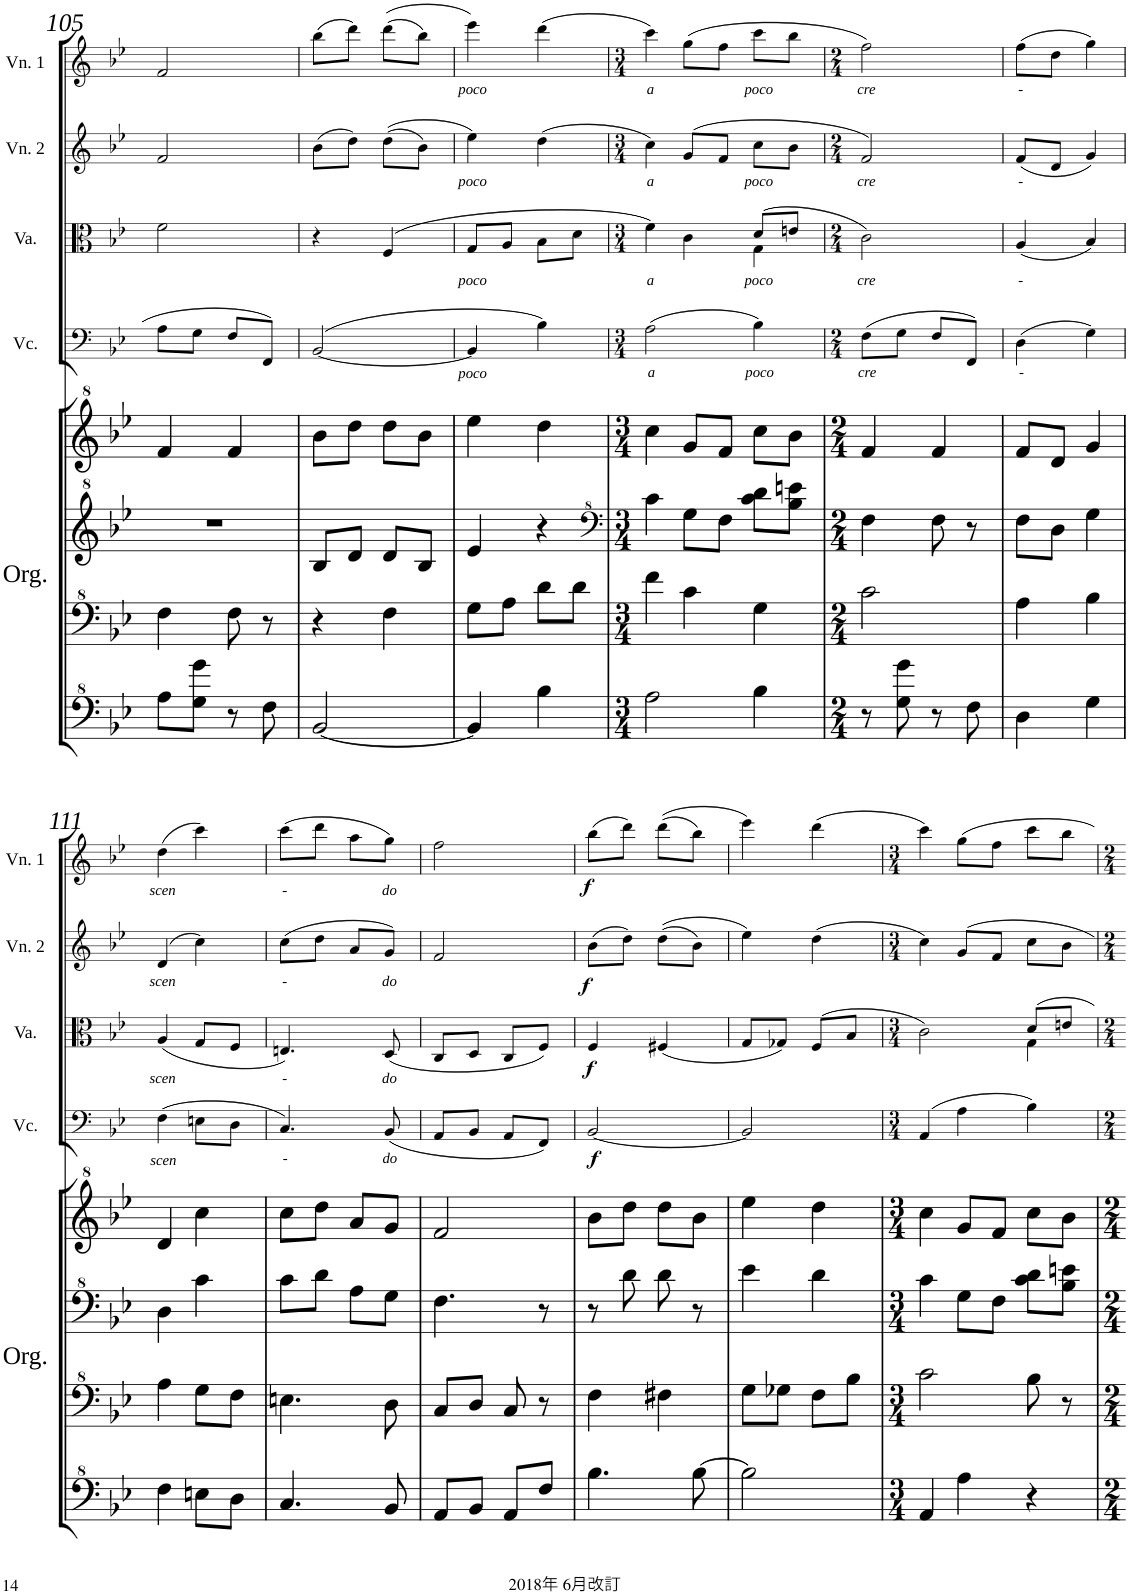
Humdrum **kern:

**kern	**kern	**kern	**kern	**kern	**text	**dynam	**kern	**text	**dynam	**kern	**text	**dynam	**kern	**text	**dynam
*part5	*part5	*part5	*part5	*part4	*part4	*part4	*part3	*part3	*part3	*part2	*part2	*part2	*part1	*part1	*part1
*staff8	*staff7	*staff6	*staff5	*staff4	*staff4	*staff4	*staff3	*staff3	*staff3	*staff2	*staff2	*staff2	*staff1	*staff1	*staff1
*I"Organ	*	*	*	*I"Violoncello	*	*	*I"Viola	*	*	*I"Violin 2	*	*	*I"Violin 1	*	*
*I'Org.	*	*	*	*I'Vc.	*	*	*I'Va.	*	*	*I'Vn. 2	*	*	*I'Vn. 1	*	*
!!LO:PB:g=z
*clefF^4	*clefF^4	*clefG^2	*clefG^2	*clefF4	*	*	*clefC3	*	*	*clefG2	*	*	*clefG2	*	*
*k[b-e-]	*k[b-e-]	*k[b-e-]	*k[b-e-]	*k[b-e-]	*	*	*k[b-e-]	*	*	*k[b-e-]	*	*	*k[b-e-]	*	*
*M2/4	*M2/4	*M2/4	*M2/4	*M2/4	*	*	*M2/4	*	*	*M2/4	*	*	*M2/4	*	*
=105	=105	=105	=105	=105	=105	=105	=105	=105	=105	=105	=105	=105	=105	=105	=105
8a\L	4f\	2r	4ff/	8A\L	.	.	2f\	.	.	2f/	.	.	2f/	.	.
8g\ 8gg\J	.	.	.	8G\J	.	.	.	.	.	.	.	.	.	.	.
8r	8f\	.	4ff/	8F/L	.	.	.	.	.	.	.	.	.	.	.
8f\	8r	.	.	8FF/J	.	.	.	.	.	.	.	.	.	.	.
=106	=106	=106	=106	=106	=106	=106	=106	=106	=106	=106	=106	=106	=106	=106	=106
[2B-/	4r	8b-/L	8bb-\L	([2BB-/	.	.	4r	.	.	(8b-\L	.	.	(8bb-\L	.	.
.	.	8dd/J	8ddd\J	.	.	.	.	.	.	8dd\J)	.	.	8ddd\J)	.	.
.	4f\	8dd/L	8ddd\L	.	.	.	(4F/	.	.	((8dd\L	.	.	((8ddd\L	.	.
.	.	8b-/J	8bb-\J	.	.	.	.	.	.	8b-\J)	.	.	8bb-\J)	.	.
=107	=107	=107	=107	=107	=107	=107	=107	=107	=107	=107	=107	=107	=107	=107	=107
!	!	!	!	!	!LO:LY:b	!	!	!LO:LY:b	!	!	!LO:LY:b	!	!	!LO:LY:b	!
4B-/]	8g\L	4ee-/	4eee-\	4BB-/]	poco	.	8G/L	poco	.	4ee-\)	poco	.	4eee-\)	poco	.
.	8a\J	.	.	.	.	.	8A/J	.	.	.	.	.	.	.	.
4b-\	8dd\L	4r	4ddd\	4B-\)	.	.	8B-\L	.	.	(4dd\	.	.	(4ddd\	.	.
.	8dd\J	.	.	.	.	.	8d\J	.	.	.	.	.	.	.	.
=108	=108	=108	=108	=108	=108	=108	=108	=108	=108	=108	=108	=108	=108	=108	=108
*	*	*clefF^4	*	*	*	*	*	*	*	*	*	*	*	*	*
*M3/4	*M3/4	*M3/4	*M3/4	*M3/4	*	*	*M3/4	*	*	*M3/4	*	*	*M3/4	*	*
!	!	!	!	!	!LO:LY:b	!	!	!LO:LY:b	!	!	!LO:LY:b	!	!	!LO:LY:b	!
*	*	*	*	*	*	*	*^	*	*	*	*	*	*	*	*
2a\	4ff\	4cc\	4ccc\	(2A\	a	.	4f\)	2ryy	a	.	4cc\)	a	.	4ccc\)	a	.
.	4cc\	8g\L	8gg/L	.	.	.	4c\	.	.	.	(8g/L	.	.	(8gg\L	.	.
.	.	8f\J	8ff/J	.	.	.	.	.	.	.	8f/J	.	.	8ff\J	.	.
!	!	!	!	!	!LO:LY:b	!	!	!	!LO:LY:b	!	!	!LO:LY:b	!	!	!LO:LY:b	!
4b-\	4g\	8cc\ 8dd\L	8ccc\L	4B-\)	poco	.	(8d/L	4G\	poco	.	8cc\L	poco	.	8ccc\L	poco	.
.	.	8b-\ 8een\J	8bb-\J	.	.	.	8en/J	.	.	.	8b-\J	.	.	8bb-\J	.	.
*	*	*	*	*	*	*	*v	*v	*	*	*	*	*	*	*	*
=109	=109	=109	=109	=109	=109	=109	=109	=109	=109	=109	=109	=109	=109	=109	=109
*M2/4	*M2/4	*M2/4	*M2/4	*M2/4	*	*	*M2/4	*	*	*M2/4	*	*	*M2/4	*	*
!	!	!	!	!	!LO:LY:b	!	!	!LO:LY:b	!	!	!LO:LY:b	!	!	!LO:LY:b	!
8r	2cc\	4f\	4ff/	(8F\L	cre	.	2c\)	cre	.	2f/)	cre	.	2ff\)	cre	.
8g\ 8gg\	.	.	.	8G\J	.	.	.	.	.	.	.	.	.	.	.
8r	.	8f\	4ff/	8F/L	.	.	.	.	.	.	.	.	.	.	.
8f\	.	8r	.	8FF/J)	.	.	.	.	.	.	.	.	.	.	.
=110	=110	=110	=110	=110	=110	=110	=110	=110	=110	=110	=110	=110	=110	=110	=110
!	!	!	!	!	!LO:LY:b	!	!	!LO:LY:b	!	!	!LO:LY:b	!	!	!LO:LY:b	!
4d\	4a\	8f\L	8ff/L	(4D\	-	.	(4A/	-	.	(8f/L	-	.	(8ff\L	-	.
.	.	8d\J	8dd/J	.	.	.	.	.	.	8d/J	.	.	8dd\J	.	.
4g\	4b-\	4g\	4gg/	4G\)	.	.	4B-/)	.	.	4g/)	.	.	4gg\)	.	.
!!LO:LB:g=z
=111	=111	=111	=111	=111	=111	=111	=111	=111	=111	=111	=111	=111	=111	=111	=111
!	!	!	!	!	!LO:LY:b	!	!	!LO:LY:b	!	!	!LO:LY:b	!	!	!LO:LY:b	!
4f\	4a\	4d\	4dd/	(4F\	scen	.	(4A/	scen	.	(4d/	scen	.	(4dd\	scen	.
8en\L	8g\L	4cc\	4ccc\	8En\L	.	.	8G/L	.	.	4cc\)	.	.	4ccc\)	.	.
8d\J	8f\J	.	.	8D\J	.	.	8F/J	.	.	.	.	.	.	.	.
=112	=112	=112	=112	=112	=112	=112	=112	=112	=112	=112	=112	=112	=112	=112	=112
!	!	!	!	!	!LO:LY:b	!	!	!LO:LY:b	!	!	!LO:LY:b	!	!	!LO:LY:b	!
4.c/	4.en\	8cc\L	8ccc\L	4.C/)	-	.	4.En/)	-	.	(8cc\L	-	.	(8ccc\L	-	.
.	.	8dd\J	8ddd\J	.	.	.	.	.	.	8dd\J	.	.	8ddd\J	.	.
.	.	8a\L	8aa/L	.	.	.	.	.	.	8a/L	.	.	8aa\L	.	.
!	!	!	!	!	!LO:LY:b	!	!	!LO:LY:b	!	!	!LO:LY:b	!	!	!LO:LY:b	!
8B-/	8d\	8g\J	8gg/J	(8BB-/	do	.	(8D/	do	.	8g/J)	do	.	8gg\J)	do	.
=113	=113	=113	=113	=113	=113	=113	=113	=113	=113	=113	=113	=113	=113	=113	=113
8A/L	8c/L	4.f\	2ff/	8AA/L	.	.	8C/L	.	.	2f/	.	.	2ff\	.	.
8B-/J	8d/J	.	.	8BB-/J	.	.	8D/J	.	.	.	.	.	.	.	.
8A/L	8c/	.	.	8AA/L	.	.	8C/L	.	.	.	.	.	.	.	.
8f/J	8r	8r	.	8FF/J)	.	.	8F/J)	.	.	.	.	.	.	.	.
=114	=114	=114	=114	=114	=114	=114	=114	=114	=114	=114	=114	=114	=114	=114	=114
!	!	!	!	!	!	!LO:DY:b	!	!	!LO:DY:b	!	!	!LO:DY:b	!	!	!LO:DY:b
4.b-\	4f\	8r	8bb-\L	[2BB-/	.	f	4F/	.	f	(8b-\L	.	f	(8bb-\L	.	f
.	.	8dd\	8ddd\J	.	.	.	.	.	.	8dd\J)	.	.	8ddd\J)	.	.
.	4f#X\	8dd\	8ddd\L	.	.	.	(4F#X/	.	.	((8dd\L	.	.	((8ddd\L	.	.
[8b-\	.	8r	8bb-\J	.	.	.	.	.	.	8b-\J)	.	.	8bb-\J)	.	.
=115	=115	=115	=115	=115	=115	=115	=115	=115	=115	=115	=115	=115	=115	=115	=115
2b-\]	8g\L	4ee-\	4eee-\	2BB-/]	.	.	8G/L	.	.	4ee-\)	.	.	4eee-\)	.	.
.	8g-X\J	.	.	.	.	.	8G-X/J)	.	.	.	.	.	.	.	.
.	8f\L	4dd\	4ddd\	.	.	.	(8F/L	.	.	(4dd\	.	.	(4ddd\	.	.
.	8b-\J	.	.	.	.	.	8B-/J	.	.	.	.	.	.	.	.
=116	=116	=116	=116	=116	=116	=116	=116	=116	=116	=116	=116	=116	=116	=116	=116
*M3/4	*M3/4	*M3/4	*M3/4	*M3/4	*	*	*M3/4	*	*	*M3/4	*	*	*M3/4	*	*
*	*	*	*	*	*	*	*^	*	*	*	*	*	*	*	*
4A/	2cc\	4cc\	4ccc\	(4AA/	.	.	2c\)	2ryy	.	.	4cc\)	.	.	4ccc\)	.	.
4a\	.	8g\L	8gg/L	4A\	.	.	.	.	.	.	8g/L	.	.	8gg\L	.	.
.	.	8f\J	8ff/J	.	.	.	.	.	.	.	8f/J	.	.	8ff\J	.	.
4r	8b-\	8cc\ 8dd\L	8ccc\L	4B-\)	.	.	8d/L	4G\	.	.	8cc\L	.	.	8ccc\L	.	.
.	8r	8b-\ 8een\J	8bb-\J	.	.	.	8en/J	.	.	.	8b-\J	.	.	8bb-\J	.	.
*	*	*	*	*	*	*	*v	*v	*	*	*	*	*	*	*	*
=	=	=	=	=	=	=	=	=	=	=	=	=	=	=	=
*-	*-	*-	*-	*-	*-	*-	*-	*-	*-	*-	*-	*-	*-	*-	*-
